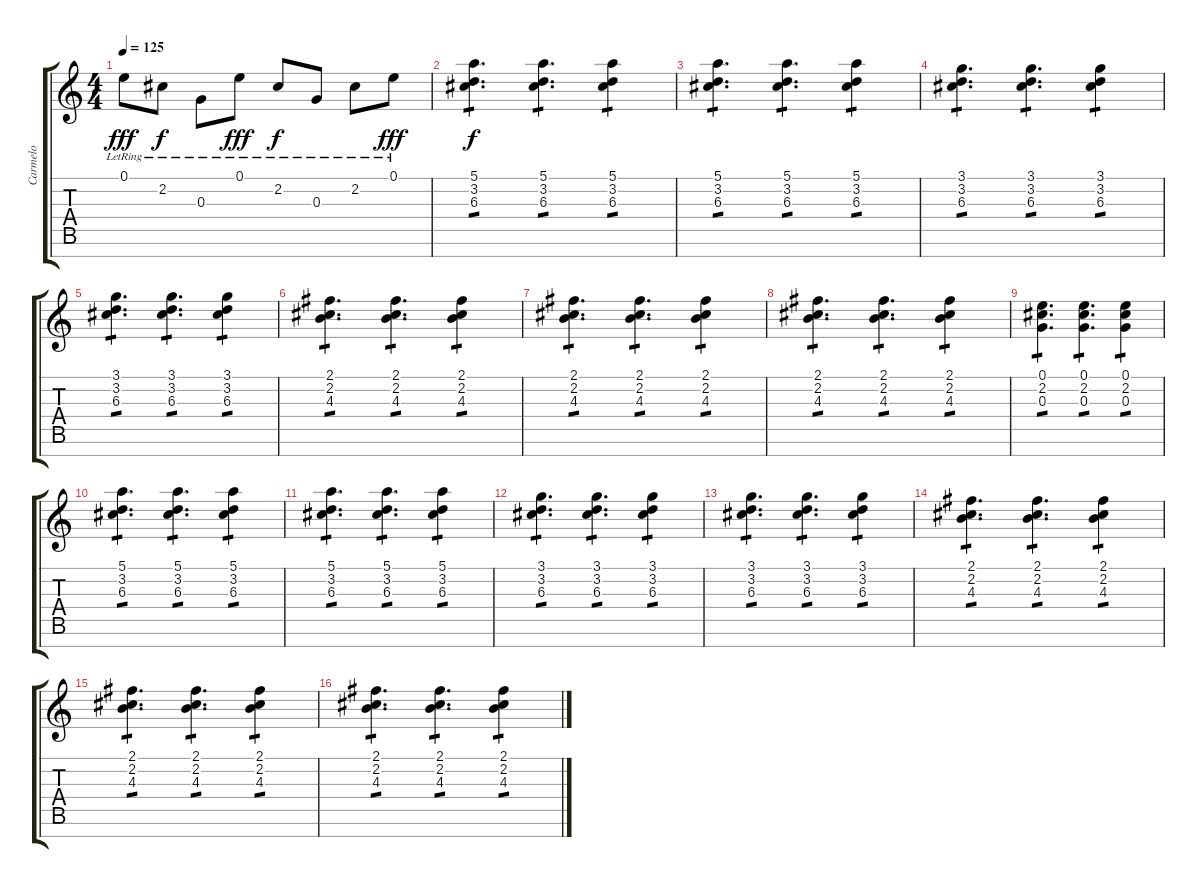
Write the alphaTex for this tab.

\track ("Carmelo" "Carmelo") {instrument electricguitarjazz}
\staff {score tabs}
\tuning (E4 B3 G3 D3 A2 E2 B1) {hide}
\ts (4 4)
\tempo 125
\clef g2
\ks c
0.1{lr}.8{dy fff} 2.2{lr}.8{dy f} 0.3{lr}.8 0.1{lr}.8{dy fff} 2.2{lr}.8{dy f} 0.3{lr}.8 2.2{lr}.8 0.1{lr}.8{dy fff} |
(5.1 3.2 6.3).4{d tp 1 dy f instrument electricguitarjazz} (5.1 3.2 6.3).4{d tp 1} (5.1 3.2 6.3).4{tp 1} |
(5.1 3.2 6.3).4{d tp 1} (5.1 3.2 6.3).4{d tp 1} (5.1 3.2 6.3).4{tp 1} |
(3.1 3.2 6.3).4{d tp 1} (3.1 3.2 6.3).4{d tp 1} (3.1 3.2 6.3).4{tp 1} |
(3.1 3.2 6.3).4{d tp 1} (3.1 3.2 6.3).4{d tp 1} (3.1 3.2 6.3).4{tp 1} |
(2.1 2.2 4.3).4{d tp 1} (2.1 2.2 4.3).4{d tp 1} (2.1 2.2 4.3).4{tp 1} |
(2.1 2.2 4.3).4{d tp 1} (2.1 2.2 4.3).4{d tp 1} (2.1 2.2 4.3).4{tp 1} |
(2.1 2.2 4.3).4{d tp 1} (2.1 2.2 4.3).4{d tp 1} (2.1 2.2 4.3).4{tp 1} |
(0.1 2.2 0.3).4{d tp 1} (0.1 2.2 0.3).4{d tp 1} (0.1 2.2 0.3).4{tp 1} |
(5.1 3.2 6.3).4{d tp 1 instrument electricguitarjazz} (5.1 3.2 6.3).4{d tp 1} (5.1 3.2 6.3).4{tp 1} |
(5.1 3.2 6.3).4{d tp 1} (5.1 3.2 6.3).4{d tp 1} (5.1 3.2 6.3).4{tp 1} |
(3.1 3.2 6.3).4{d tp 1} (3.1 3.2 6.3).4{d tp 1} (3.1 3.2 6.3).4{tp 1} |
(3.1 3.2 6.3).4{d tp 1} (3.1 3.2 6.3).4{d tp 1} (3.1 3.2 6.3).4{tp 1} |
(2.1 2.2 4.3).4{d tp 1} (2.1 2.2 4.3).4{d tp 1} (2.1 2.2 4.3).4{tp 1} |
(2.1 2.2 4.3).4{d tp 1} (2.1 2.2 4.3).4{d tp 1} (2.1 2.2 4.3).4{tp 1} |
(2.1 2.2 4.3).4{d tp 1} (2.1 2.2 4.3).4{d tp 1} (2.1 2.2 4.3).4{tp 1}
